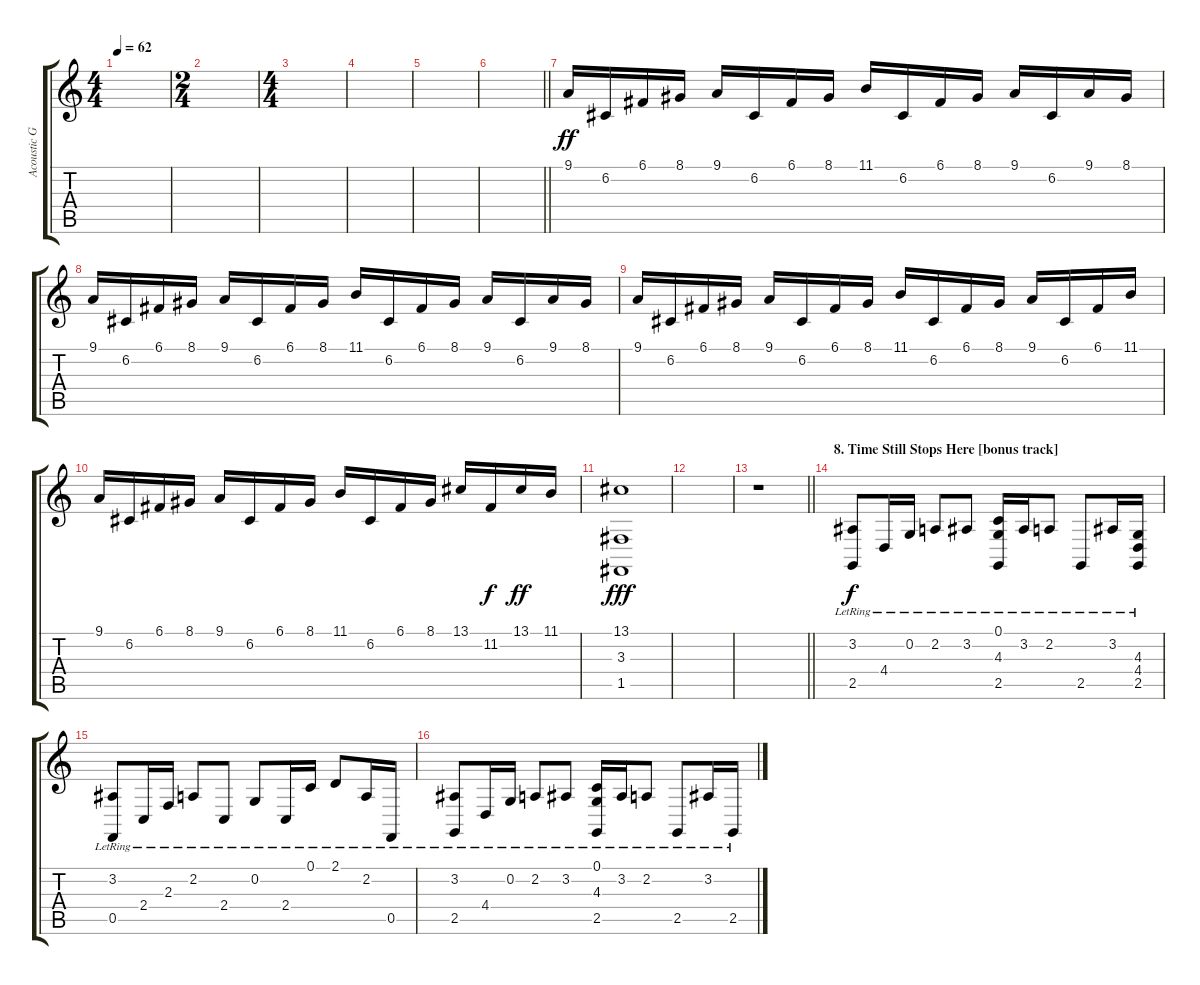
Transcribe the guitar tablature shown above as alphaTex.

\track ("Acoustic Grand Piano" "Acoustic G") {instrument acousticgrandpiano}
\staff {score tabs}
\tuning (C4 G3 Eb3 Bb2 F2 C2) {hide}
\ts (4 4)
\tempo 62
\clef g2
\ks c
|
\ts (2 4)
|
\ts (4 4)
|
|
|
\barLineRight lightlight
|
9.1.16{dy ff} 6.2.16 6.1.16 8.1.16 9.1.16 6.2.16 6.1.16 8.1.16 11.1.16 6.2.16 6.1.16 8.1.16 9.1.16 6.2.16 9.1.16 8.1.16 |
9.1.16 6.2.16 6.1.16 8.1.16 9.1.16 6.2.16 6.1.16 8.1.16 11.1.16 6.2.16 6.1.16 8.1.16 9.1.16 6.2.16 9.1.16 8.1.16 |
9.1.16 6.2.16 6.1.16 8.1.16 9.1.16 6.2.16 6.1.16 8.1.16 11.1.16 6.2.16 6.1.16 8.1.16 9.1.16 6.2.16 6.1.16 11.1.16 |
9.1.16 6.2.16 6.1.16 8.1.16 9.1.16 6.2.16 6.1.16 8.1.16 11.1.16 6.2.16 6.1.16 8.1.16 13.1.16 11.2.16{dy f} 13.1.16{dy ff} 11.1.16 |
(13.1 3.3 1.5).1{dy fff} |
|
\barLineRight lightlight
r.1{volume 14} |
\section ("" "8. Time Still Stops Here [bonus track]")
(3.2{lr} 2.5{lr}).8{dy f} 4.4{lr}.16 0.2{lr}.16 2.2{lr}.8 3.2{lr}.8 (0.1{lr} 4.3{lr} 2.5{lr}).16 3.2{lr}.16 2.2{lr}.8 2.5{lr}.8 3.2{lr}.16 (4.3{lr} 4.4{lr} 2.5{lr}).16 |
(3.2{lr} 0.5{lr}).8 2.4{lr}.16 2.3{lr}.16 2.2{lr}.8 2.4{lr}.8 0.2{lr}.8 2.4{lr}.16 0.1{lr}.16 2.1{lr}.8 2.2{lr}.16 0.5{lr}.16 |
(3.2{lr} 2.5{lr}).8 4.4{lr}.16 0.2{lr}.16 2.2{lr}.8 3.2{lr}.8 (0.1{lr} 4.3{lr} 2.5{lr}).16 3.2{lr}.16 2.2{lr}.8 2.5{lr}.8 3.2{lr}.16 2.5{lr}.16
